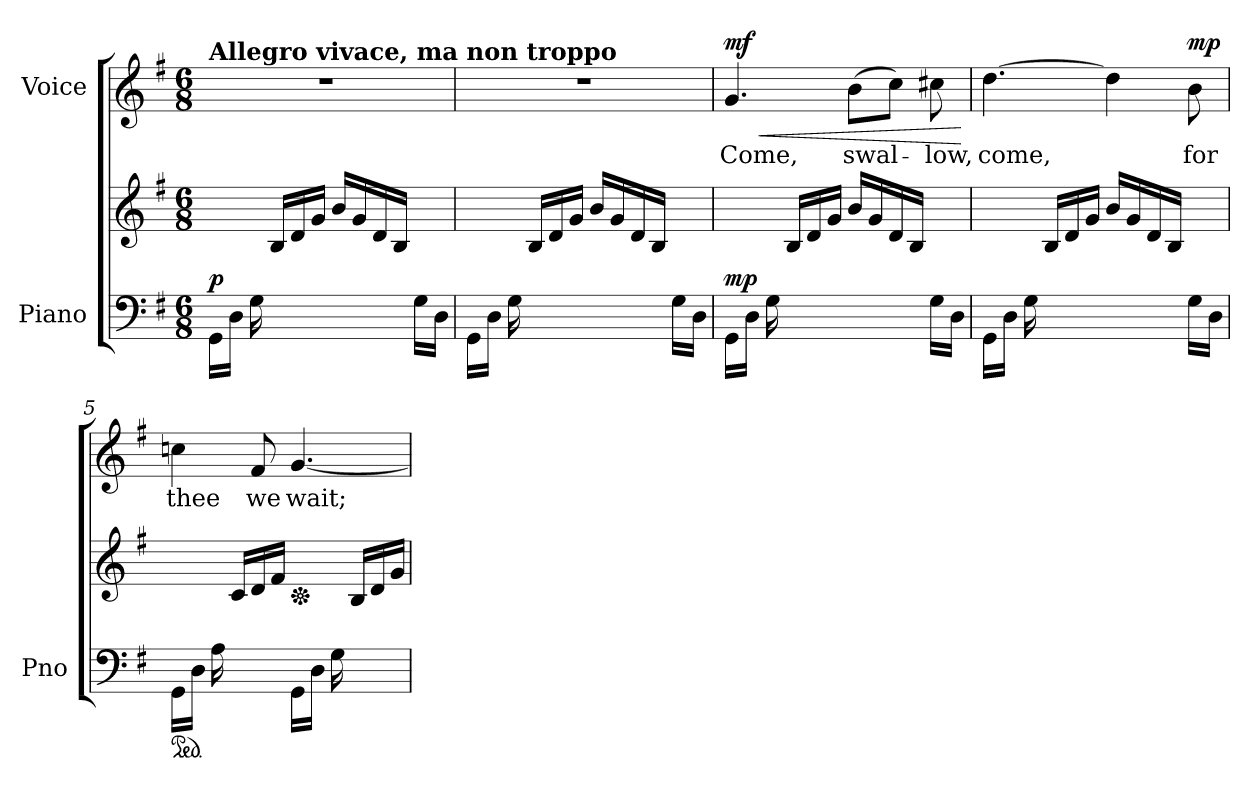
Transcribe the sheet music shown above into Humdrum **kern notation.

**kern	**kern	**dynam	**kern	**text	**dynam
*part2	*part2	*part2	*part1	*part1	*part1
*staff3	*staff2	*staff2/3	*staff1	*staff1	*staff1
*I"Piano	*	*	*I"Voice	*	*
*I'Pno	*	*	*	*	*
*clefF4	*clefG2	*	*clefG2	*	*
*k[f#]	*k[f#]	*	*k[f#]	*	*
*M6/8	*M6/8	*	*M6/8	*	*
=1	=1	=1	=1	=1	=1
*	*^	*	*	*	*
!	!	!	!	!LO:TX:a:B:t=Allegro vivace, ma non troppo	!	!
!	!	!	!LO:DY:a=2	!	!	!
16GG\LL	2.ryy	8.ryy	p	2.r	.	.
16D\JJ	.	.	.	.	.	.
16G\	.	.	.	.	.	.
4..ryy	.	16B/LL	.	.	.	.
.	.	16d/	.	.	.	.
.	.	16g/JJ	.	.	.	.
.	.	16b/LL	.	.	.	.
.	.	16g/	.	.	.	.
.	.	16d/	.	.	.	.
.	.	16B/JJ	.	.	.	.
16G\LL	.	8ryy	.	.	.	.
16D\JJ	.	.	.	.	.	.
=2	=2	=2	=2	=2	=2	=2
16GG\LL	2.ryy	8.ryy	.	2.r	.	.
16D\JJ	.	.	.	.	.	.
16G\	.	.	.	.	.	.
4..ryy	.	16B/LL	.	.	.	.
.	.	16d/	.	.	.	.
.	.	16g/JJ	.	.	.	.
.	.	16b/LL	.	.	.	.
.	.	16g/	.	.	.	.
.	.	16d/	.	.	.	.
.	.	16B/JJ	.	.	.	.
16G\LL	.	8ryy	.	.	.	.
16D\JJ	.	.	.	.	.	.
!!LO:LB:g=z
=3	=3	=3	=3	=3	=3	=3
!	!	!	!LO:DY:a=2	!	!LO:LY:b	!LO:HP:b
!	!	!	!	!	!	!LO:DY:n=1:a
16GG\LL	2.ryy	8.ryy	mp	4.g/	Come,	< mf
16D\JJ	.	.	.	.	.	.
16G\	.	.	.	.	.	.
4..ryy	.	16B/LL	.	.	.	.
.	.	16d/	.	.	.	.
.	.	16g/JJ	.	.	.	.
!	!	!	!	!	!LO:LY:b	!
.	.	16b/LL	.	(>8b\L	swal-	.
.	.	16g/	.	.	.	.
.	.	16d/	.	8cc\J)	.	.
.	.	16B/JJ	.	.	.	.
!	!	!	!	!	!LO:LY:b	!
16G\LL	.	8ryy	.	8cc#X\	-low,	.
16D\JJ	.	.	.	.	.	.
*	*v	*v	*	*	*	*
.	.	.	.	.	[
=4	=4	=4	=4	=4	=4
*	*^	*	*	*	*
!	!	!	!	!	!LO:LY:b	!
16GG\LL	2.ryy	8.ryy	.	[4.dd\	come,	.
16D\JJ	.	.	.	.	.	.
16G\	.	.	.	.	.	.
4..ryy	.	16B/LL	.	.	.	.
.	.	16d/	.	.	.	.
.	.	16g/JJ	.	.	.	.
.	.	16b/LL	.	4dd\]	.	.
.	.	16g/	.	.	.	.
.	.	16d/	.	.	.	.
.	.	16B/JJ	.	.	.	.
!	!	!	!	!	!LO:LY:b	!LO:DY:a
16G\LL	.	8ryy	.	8b\	for	mp
16D\JJ	.	.	.	.	.	.
=5	=5	=5	=5	=5	=5	=5
*ped	*	*	*	*	*	*
!	!	!	!	!	!LO:LY:b	!
(>16GG\LL	2.ryy	8.ryy	.	4ccn\	thee	.
16D\JJ	.	.	.	.	.	.
16A\	.	.	.	.	.	.
8.ryy	.	16c/LL	.	.	.	.
!	!	!	!	!	!LO:LY:b	!
.	.	16d/	.	8f#/	we	.
.	.	16f#/JJ)	.	.	.	.
*	*Xped	*	*	*	*	*
!	!	!	!	!	!LO:LY:b	!
(>16GG\LL	.	8.ryy	.	[4.g/	wait;	.
16D\JJ	.	.	.	.	.	.
16G\	.	.	.	.	.	.
8.ryy	.	16B/LL	.	.	.	.
.	.	16d/	.	.	.	.
.	.	16g/JJ)	.	.	.	.
*	*v	*v	*	*	*	*
=	=	=	=	=	=
*-	*-	*-	*-	*-	*-
